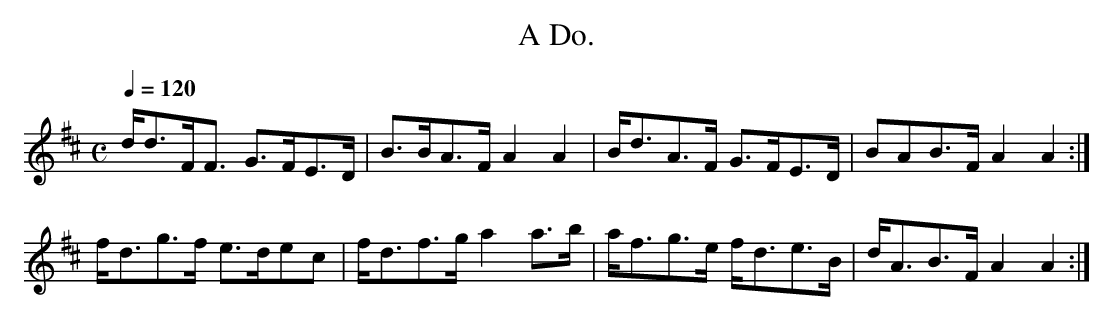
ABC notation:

X:1
T:A Do.
M:C
L:1/8
Q:1/4=120
K:A Mixolydian
d<dF<F G>FE>D|B>BA>F A2 A2 |B<dA>F G>FE>D|BAB>F A2A2:|
f<dg>f e>dec |f<df>g a2 a>b|a<fg>e f<de>B|d<AB>F A2A2:|
